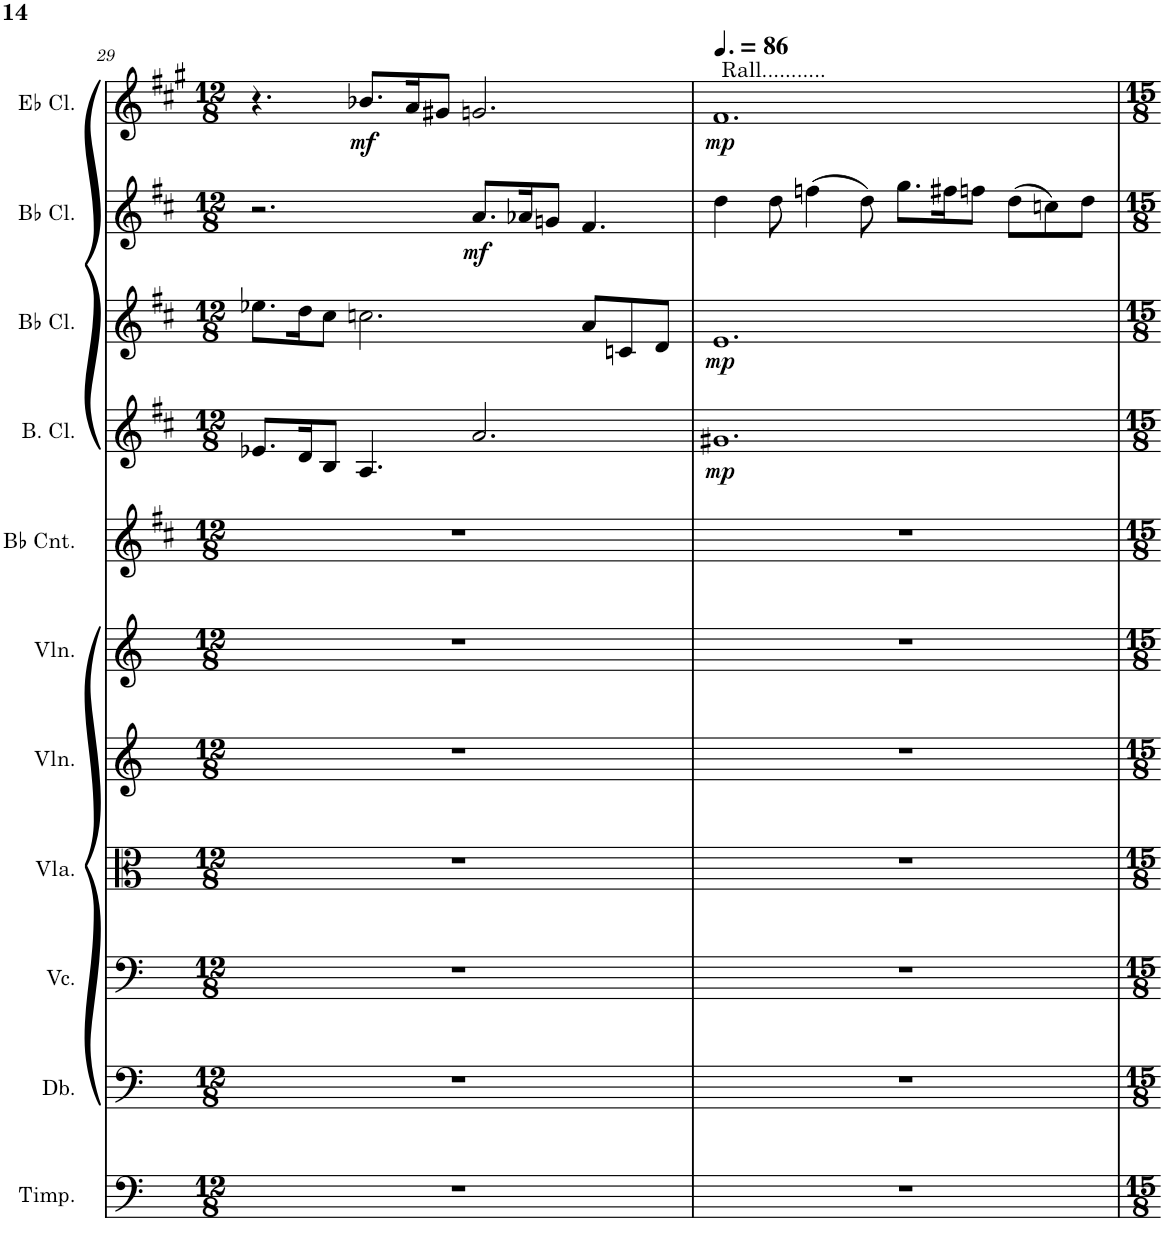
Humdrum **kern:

**kern	**kern	**kern	**kern	**kern	**kern	**kern	**kern	**dynam	**kern	**dynam	**kern	**dynam	**kern	**dynam
*part11	*part10	*part9	*part8	*part7	*part6	*part5	*part4	*part4	*part3	*part3	*part2	*part2	*part1	*part1
*staff11	*staff10	*staff9	*staff8	*staff7	*staff6	*staff5	*staff4	*staff4	*staff3	*staff3	*staff2	*staff2	*staff1	*staff1
*I"Timpani	*I"Double Bass	*I"Violoncello	*I"Viola	*I"Violin	*I"Violin	*I"Bb Cornet	*I"Bass Clarinet	*	*I"Bb Clarinet	*	*I"Bb Clarinet	*	*I"Bb Clarinet	*
*I'Timp.	*I'Db.	*I'Vc.	*I'Vla.	*I'Vln.	*I'Vln.	*I'Bb Cnt.	*I'B. Cl.	*	*I'Bb Cl.	*	*I'Bb Cl.	*	*I'Bb Cl.	*
!!LO:PB:g=z
*clefF4	*clefF4	*clefF4	*clefC3	*clefG2	*clefG2	*clefG2	*clefG2	*	*clefG2	*	*clefG2	*	*clefG2	*
*	*Trd7c12	*	*	*	*	*Trd1c2	*Trd8c14	*	*Trd1c2	*	*Trd1c2	*	*Trd-2c-3	*
*k[]	*k[]	*k[]	*k[]	*k[]	*k[]	*k[f#c#]	*k[f#c#]	*	*k[f#c#]	*	*k[f#c#]	*	*k[f#c#]	*
*M12/8	*M12/8	*M12/8	*M12/8	*M12/8	*M12/8	*M12/8	*M12/8	*	*M12/8	*	*M12/8	*	*M12/8	*
=29	=29	=29	=29	=29	=29	=29	=29	=29	=29	=29	=29	=29	=29	=29
1.r	1.r	1.r	1.r	1.r	1.r	1.r	8.e-X/L	.	8.ee-X\L	.	2.r	.	4.r	.
.	.	.	.	.	.	.	16d/K	.	16dd\K	.	.	.	.	.
.	.	.	.	.	.	.	8B/J	.	8cc#\J	.	.	.	.	.
!	!	!	!	!	!	!	!	!	!	!	!	!	!	!LO:DY:b
.	.	.	.	.	.	.	4.A/	.	2.ccn\	.	.	.	8.b-X/L	mf
.	.	.	.	.	.	.	.	.	.	.	.	.	16a/K	.
.	.	.	.	.	.	.	.	.	.	.	.	.	8g#X/J	.
!	!	!	!	!	!	!	!	!	!	!	!	!LO:DY:b	!	!
.	.	.	.	.	.	.	2.a/	.	.	.	8.a/L	mf	2.gn/	.
.	.	.	.	.	.	.	.	.	.	.	16a-X/K	.	.	.
.	.	.	.	.	.	.	.	.	.	.	8gn/J	.	.	.
.	.	.	.	.	.	.	.	.	8a/L	.	4.f#/	.	.	.
.	.	.	.	.	.	.	.	.	8cn/	.	.	.	.	.
.	.	.	.	.	.	.	.	.	8d/J	.	.	.	.	.
=30	=30	=30	=30	=30	=30	=30	=30	=30	=30	=30	=30	=30	=30	=30
*	*	*	*	*	*	*	*	*	*	*	*	*	*MM129	*
!	!	!	!	!	!	!	!	!	!	!	!	!	!LO:TX:a:t=Rall...........	!
!	!	!	!	!	!	!	!	!LO:DY:b	!	!LO:DY:b	!	!	!	!LO:DY:b
1.r	1.r	1.r	1.r	1.r	1.r	1.r	1.g#X	mp	1.e	mp	4dd\	.	1.f#	mp
.	.	.	.	.	.	.	.	.	.	.	8dd\	.	.	.
.	.	.	.	.	.	.	.	.	.	.	(4ffn\	.	.	.
.	.	.	.	.	.	.	.	.	.	.	8dd\)	.	.	.
.	.	.	.	.	.	.	.	.	.	.	8.gg\L	.	.	.
.	.	.	.	.	.	.	.	.	.	.	16ff#X\K	.	.	.
.	.	.	.	.	.	.	.	.	.	.	8ffn\J	.	.	.
.	.	.	.	.	.	.	.	.	.	.	(8dd\L	.	.	.
.	.	.	.	.	.	.	.	.	.	.	8ccn\)	.	.	.
.	.	.	.	.	.	.	.	.	.	.	8dd\J	.	.	.
=	=	=	=	=	=	=	=	=	=	=	=	=	=	=
*-	*-	*-	*-	*-	*-	*-	*-	*-	*-	*-	*-	*-	*-	*-
